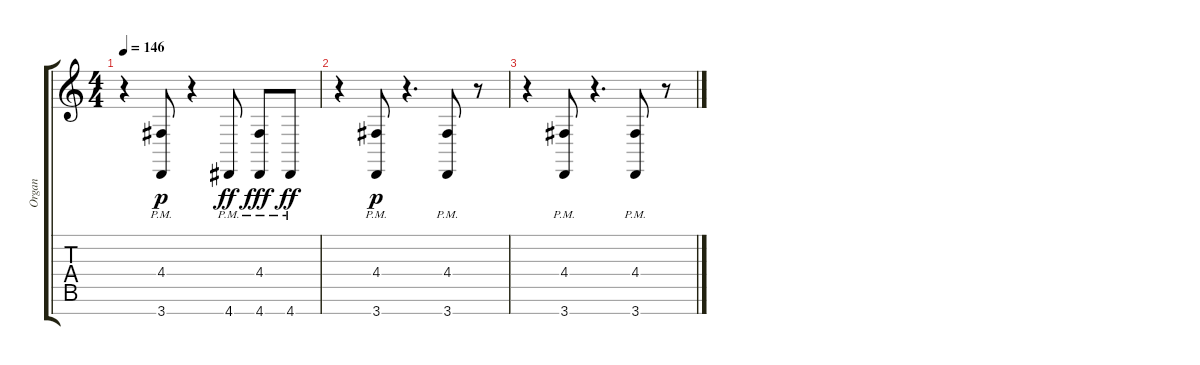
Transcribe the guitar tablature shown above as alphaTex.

\track ("Organ" "Organ") {instrument drawbarorgan}
\staff {score tabs}
\tuning (E4 B3 G3 D3 A2 E2 B1) {hide}
\ts (4 4)
\tempo 146
\clef g2
\ks c
r.4{dy p} (4.4{pm} 3.7{pm}).8 r.4 4.7{pm}.8{dy ff} (4.4{pm} 4.7{pm}).8{dy fff} 4.7{pm}.8{dy ff} |
r.4 (4.4{pm} 3.7{pm}).8{dy p} r.4{d} (4.4{pm} 3.7{pm}).8 r.8 |
r.4 (4.4{pm} 3.7{pm}).8 r.4{d} (4.4{pm} 3.7{pm}).8 r.8
